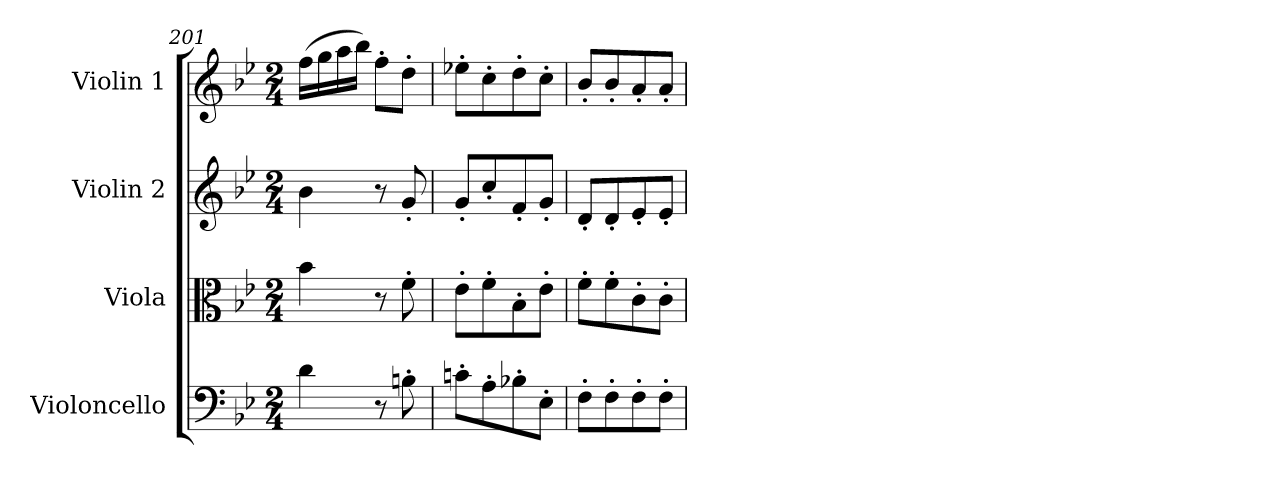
**kern	**kern	**kern	**kern
*part4	*part3	*part2	*part1
*staff4	*staff3	*staff2	*staff1
*I"Violoncello	*I"Viola	*I"Violin 2	*I"Violin 1
*I'Vc	*I'Vla	*I'Vln	*I'Vln
*clefF4	*clefC3	*clefG2	*clefG2
*k[b-e-]	*k[b-e-]	*k[b-e-]	*k[b-e-]
*M2/4	*M2/4	*M2/4	*M2/4
=201	=201	=201	=201
4d\	4b-\	4b-\	(16ff\LL
.	.	.	16gg\
.	.	.	16aa\
.	.	.	16bb-\JJ)
8r	8r	8r	8ff'\L
8Bn'\	8f'\	8g'/	8dd'\J
!!LO:LB:g=z
=202	=202	=202	=202
8cn'\L	8e-'\L	8g'/L	8ee-X'\L
8A'\	8f'\	8cc'/	8cc'\
8B-X'\	8B-'\	8f'/	8dd'\
8E-'\J	8e-'\J	8g'/J	8cc'\J
=203	=203	=203	=203
8F'\L	8f'\L	8d'/L	8b-'/L
8F'\	8f'\	8d'/	8b-'/
8F'\	8c'\	8e-'/	8a'/
8F'\J	8c'\J	8e-'/J	8a'/J
=	=	=	=
*-	*-	*-	*-
